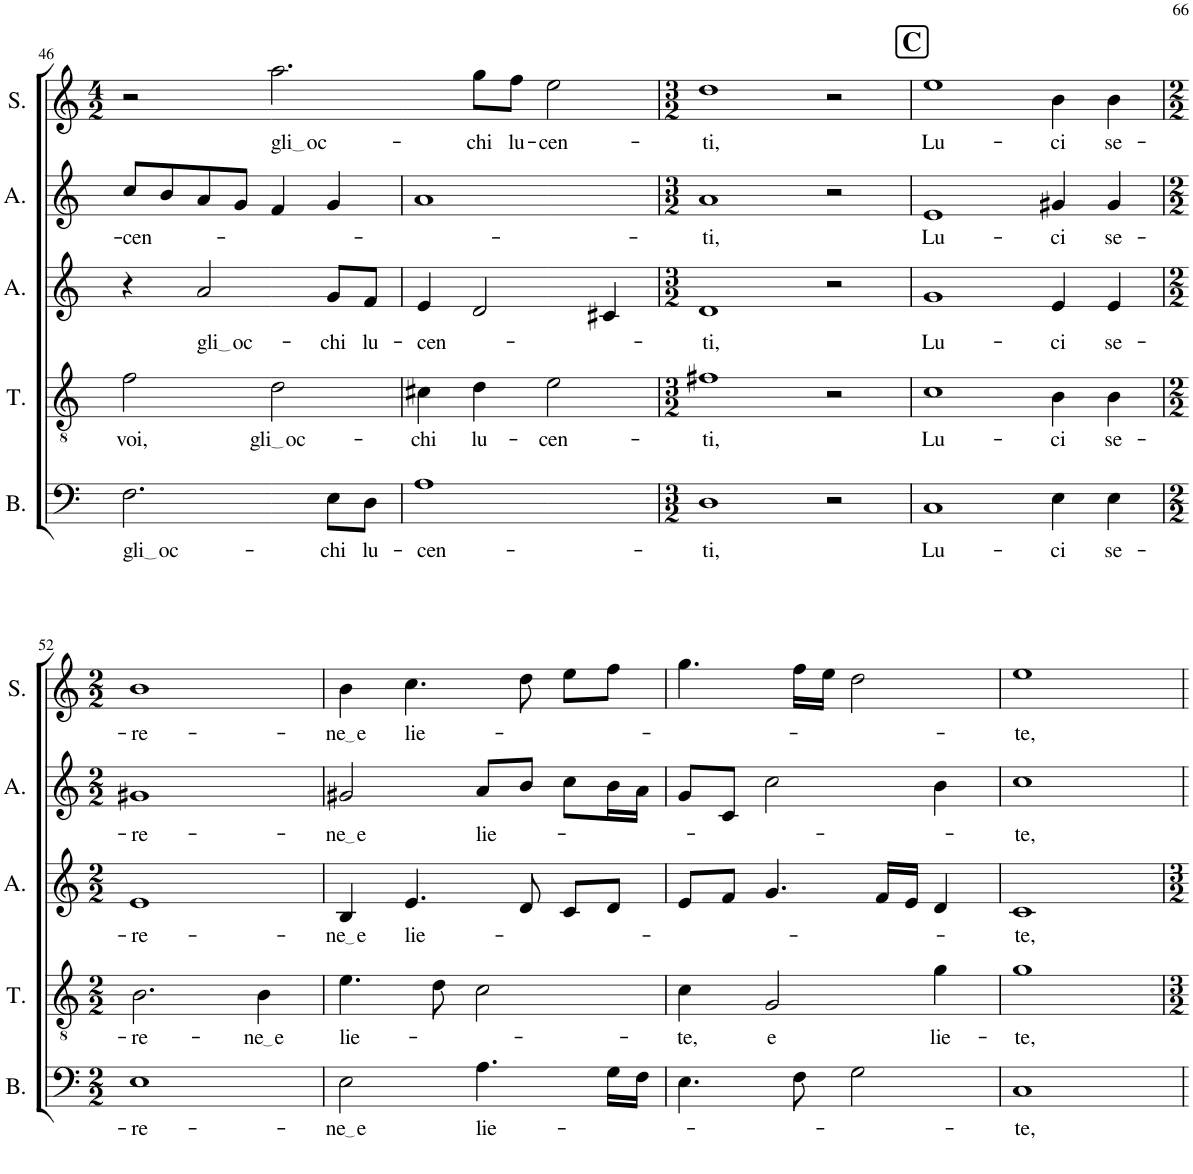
**kern	**text	**kern	**text	**kern	**text	**kern	**text	**kern	**text
*part5	*part5	*part4	*part4	*part3	*part3	*part2	*part2	*part1	*part1
*staff5	*staff5	*staff4	*staff4	*staff3	*staff3	*staff2	*staff2	*staff1	*staff1
*I"Bass	*	*I"Tenor	*	*I"Alto	*	*I"Alto	*	*I"Soprano	*
*I'B.	*	*I'T.	*	*I'A.	*	*I'A.	*	*I'S.	*
!!LO:PB:g=z
*clefF4	*	*clefGv2	*	*clefG2	*	*clefG2	*	*clefG2	*
*k[]	*	*k[]	*	*k[]	*	*k[]	*	*k[]	*
*M4/2	*	*M4/2	*	*M4/2	*	*M4/2	*	*M4/2	*
=46	=46	=46	=46	=46	=46	=46	=46	=46	=46
!LO:N:vis=2.	!LO:LY:b	!	!LO:LY:b	!	!	!	!LO:LY:b	!	!
[2F\	gli oc	2f\	voi,	4r	.	8cc/L	-cen-	2r	.
.	.	.	.	.	.	8b/	.	.	.
!	!	!	!	!	!LO:LY:b	!	!	!	!
.	.	.	.	[4a/	gli oc	8a/	.	.	.
.	.	.	.	.	.	8g/J	.	.	.
=47-	=47-	=47-	=47-	=47-	=47-	=47-	=47-	=47-	=47-
!	!	!	!LO:LY:b	!	!	!	!	!LO:N:vis=2.	!LO:LY:b
4F\]	.	2d\	gli oc	4a/]	.	4f/	.	[2aa\	gli oc
!	!LO:LY:b	!	!	!	!LO:LY:b	!	!	!	!
8E\L	-chi	.	.	8g/L	-chi	4g/	.	.	.
!	!LO:LY:b	!	!	!	!LO:LY:b	!	!	!	!
8D\J	lu-	.	.	8f/J	lu-	.	.	.	.
=48-	=48-	=48-	=48-	=48-	=48-	=48-	=48-	=48-	=48-
!	!LO:LY:b	!	!LO:LY:b	!	!LO:LY:b	!	!	!	!
[2A	-cen-	4c#X\	-chi	4e/	-cen-	[2a	.	4aa\]	.
!	!	!	!LO:LY:b	!	!	!	!	!	!LO:LY:b
.	.	4d\	lu-	[4d/	.	.	.	8gg\L	-chi
!	!	!	!	!	!	!	!	!	!LO:LY:b
.	.	.	.	.	.	.	.	8ff\J	lu-
=49-	=49-	=49-	=49-	=49-	=49-	=49-	=49-	=49-	=49-
!	!	!	!LO:LY:b	!	!	!	!	!	!LO:LY:b
2A\]	.	2e\	-cen-	4d/]	.	2a/]	.	2ee\	-cen-
.	.	.	.	4c#X/	.	.	.	.	.
=50	=50	=50	=50	=50	=50	=50	=50	=50	=50
*M3/2	*	*M3/2	*	*M3/2	*	*M3/2	*	*M3/2	*
!	!LO:LY:b	!	!LO:LY:b	!	!LO:LY:b	!	!LO:LY:b	!	!LO:LY:b
1D	-ti,	1f#X	-ti,	1d	-ti,	1a	-ti,	1dd	-ti,
2r	.	2r	.	2r	.	2r	.	2r	.
!!LO:REH:place=s1:a:B:cj:fs=14:t=C
=51	=51	=51	=51	=51	=51	=51	=51	=51	=51
!	!LO:LY:b	!	!LO:LY:b	!	!LO:LY:b	!	!LO:LY:b	!	!LO:LY:b
1C	Lu-	1c	Lu-	1g	Lu-	1e	Lu-	1ee	Lu-
!	!LO:LY:b	!	!LO:LY:b	!	!LO:LY:b	!	!LO:LY:b	!	!LO:LY:b
4E\	-ci	4B\	-ci	4e/	-ci	4g#X/	-ci	4b\	-ci
!	!LO:LY:b	!	!LO:LY:b	!	!LO:LY:b	!	!LO:LY:b	!	!LO:LY:b
4E\	se-	4B\	se-	4e/	se-	4g#/	se-	4b\	se-
!!LO:LB:g=z
=52	=52	=52	=52	=52	=52	=52	=52	=52	=52
*M2/2	*	*M2/2	*	*M2/2	*	*M2/2	*	*M2/2	*
!	!LO:LY:b	!	!LO:LY:b	!	!LO:LY:b	!	!LO:LY:b	!	!LO:LY:b
1E	-re-	2.B\	-re-	1e	-re-	1g#X	-re-	1b	-re-
!	!	!	!LO:LY:b	!	!	!	!	!	!
.	.	4B\	ne e	.	.	.	.	.	.
=53	=53	=53	=53	=53	=53	=53	=53	=53	=53
!	!LO:LY:b	!	!LO:LY:b	!	!LO:LY:b	!	!LO:LY:b	!	!LO:LY:b
2E\	ne e	4.e\	lie-	4B/	ne e	2g#X/	ne e	4b\	ne e
!	!	!	!	!	!LO:LY:b	!	!	!	!LO:LY:b
.	.	.	.	4.e/	lie-	.	.	4.cc\	lie-
.	.	8d\	.	.	.	.	.	.	.
!	!LO:LY:b	!	!	!	!	!	!LO:LY:b	!	!
4.A\	lie-	2c\	.	.	.	8a/L	lie-	.	.
.	.	.	.	8d/	.	8b/J	.	8dd\	.
.	.	.	.	8c/L	.	8cc\L	.	8ee\L	.
16G\LL	.	.	.	8d/J	.	16b\L	.	8ff\J	.
16F\JJ	.	.	.	.	.	16a\JJ	.	.	.
=54	=54	=54	=54	=54	=54	=54	=54	=54	=54
!	!	!	!LO:LY:b	!	!	!	!	!	!
4.E\	.	4c\	-te,	8e/L	.	8g/L	.	4.gg\	.
.	.	.	.	8f/J	.	8c/J	.	.	.
!	!	!	!LO:LY:b	!	!	!	!	!	!
.	.	2G/	e	4.g/	.	2cc\	.	.	.
8F\	.	.	.	.	.	.	.	16ff\LL	.
.	.	.	.	.	.	.	.	16ee\JJ	.
2G\	.	.	.	.	.	.	.	2dd\	.
.	.	.	.	16f/LL	.	.	.	.	.
.	.	.	.	16e/JJ	.	.	.	.	.
!	!	!	!LO:LY:b	!	!	!	!	!	!
.	.	4g\	lie-	4d/	.	4b\	.	.	.
=55	=55	=55	=55	=55	=55	=55	=55	=55	=55
!	!LO:LY:b	!	!LO:LY:b	!	!LO:LY:b	!	!LO:LY:b	!	!LO:LY:b
1C	-te,	1g	-te,	1c	-te,	1cc	-te,	1ee	-te,
=	=	=	=	=	=	=	=	=	=
*-	*-	*-	*-	*-	*-	*-	*-	*-	*-
